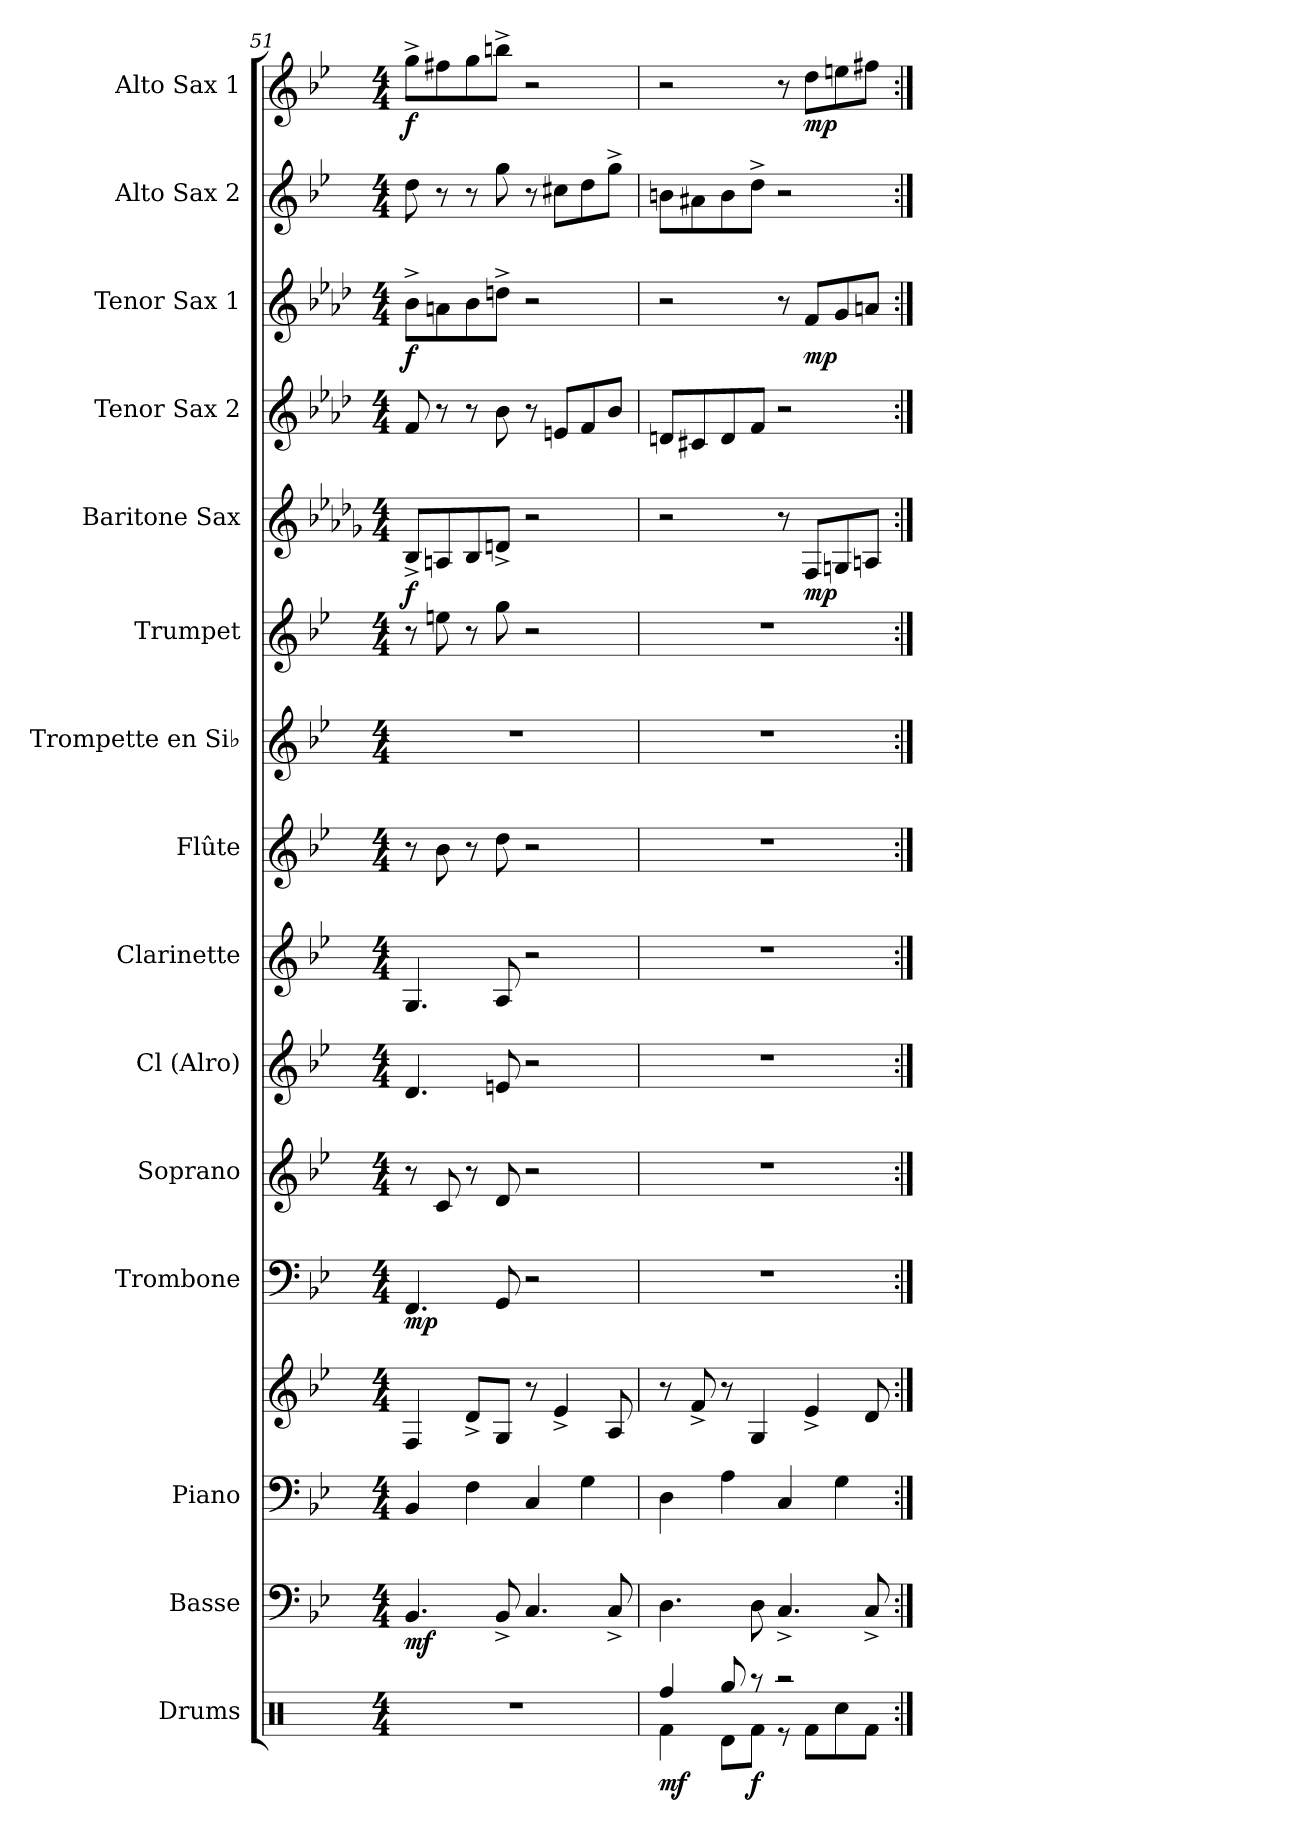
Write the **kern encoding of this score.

**kern	**dynam	**kern	**dynam	**kern	**kern	**dynam	**kern	**dynam	**kern	**kern	**kern	**kern	**kern	**kern	**kern	**dynam	**kern	**kern	**dynam	**kern	**kern	**dynam
*part15	*part15	*part14	*part14	*part13	*part13	*part13	*part12	*part12	*part11	*part10	*part9	*part8	*part7	*part6	*part5	*part5	*part4	*part3	*part3	*part2	*part1	*part1
*staff16	*staff16	*staff15	*staff15	*staff14	*staff13	*staff13/14	*staff12	*staff12	*staff11	*staff10	*staff9	*staff8	*staff7	*staff6	*staff5	*staff5	*staff4	*staff3	*staff3	*staff2	*staff1	*staff1
*I"Drums	*	*I"Basse	*	*I"Piano	*	*	*I"Trombone	*	*I"Soprano	*I"Cl (Alro)	*I"Clarinette	*I"Flûte	*I"Trompette en Si♭	*I"Trumpet	*I"Baritone Sax	*	*I"Tenor Sax 2	*I"Tenor Sax 1	*	*I"Alto Sax 2	*I"Alto Sax 1	*
*	*	*I'B	*	*I'P	*	*	*I'Tb	*	*I'Sop	*I'Cla	*I'Cl	*I'Fl.	*I'Tromp. Si♭	*I'Tp	*I'Bar	*	*	*	*	*I'Sa2	*I'Sa1	*
!!LO:PB:g=z
*clefX	*	*clefF4	*	*clefF4	*clefG2	*	*clefF4	*	*clefG2	*clefG2	*clefG2	*clefG2	*clefG2	*clefG2	*clefG2	*	*clefG2	*clefG2	*	*clefG2	*clefG2	*
*	*	*ITrd7c12	*	*	*	*	*	*	*ITrd1c2	*ITrd5c9	*ITrd1c2	*	*ITrd1c2	*ITrd1c2	*ITrd12c21	*	*ITrd8c14	*ITrd8c14	*	*ITrd5c9	*ITrd5c9	*
*k[]	*	*k[b-e-]	*	*k[b-e-]	*k[b-e-]	*	*k[b-e-]	*	*k[b-e-a-d-]	*k[b-e-a-d-g-]	*k[b-e-a-d-]	*k[b-e-]	*k[b-e-a-d-]	*k[b-e-a-d-]	*k[b-e-a-d-g-]	*	*k[b-e-a-d-]	*k[b-e-a-d-]	*	*k[b-e-a-d-g-]	*k[b-e-a-d-g-]	*
*M4/4	*	*M4/4	*	*M4/4	*M4/4	*	*M4/4	*	*M4/4	*M4/4	*M4/4	*M4/4	*M4/4	*M4/4	*M4/4	*	*M4/4	*M4/4	*	*M4/4	*M4/4	*
=51	=51	=51	=51	=51	=51	=51	=51	=51	=51	=51	=51	=51	=51	=51	=51	=51	=51	=51	=51	=51	=51	=51
!	!	!	!LO:DY:b	!	!	!LO:DY:b=2	!	!	!	!	!	!	!	!	!	!	!	!	!	!	!	!
!	!	!	!	!	!	!LO:DY:n=1:b=2	!	!	!	!	!	!	!	!	!	!	!	!	!	!	!	!
!	!	!	!	!	!	!LO:DY:n=2:b=2	!	!	!	!	!	!	!	!	!	!	!	!	!	!	!	!
!	!	!	!	!	!	!LO:DY:n=3:b=2	!	!	!	!	!	!	!	!	!	!	!	!	!	!	!	!
!	!	!	!	!	!	!LO:DY:n=4:b	!	!	!	!	!	!	!	!	!	!	!	!	!	!	!	!
!	!	!	!	!	!	!LO:DY:n=5:b	!	!LO:DY:b	!	!	!	!	!	!	!	!LO:DY:b	!	!	!LO:DY:b	!	!	!LO:DY:b
1r	.	4.BBB-/	mf	4BB-/	4F/	mp mp mp mp mp mp	4.FF/	mp	8r	4.F/	4.F/	8r	1r	8r	8BB-^/L	f	8F/	8B-^\L	f	8f\	8b-^\L	f
.	.	.	.	.	.	.	.	.	8B-/	.	.	8b-\	.	8ddn\	8AAn/	.	8r	8An\	.	8r	8an\	.
.	.	.	.	4F\	8d^/L	.	.	.	8r	.	.	8r	.	8r	8BB-/	.	8r	8B-\	.	8r	8b-\	.
.	.	8BBB-^/	.	.	8G/J	.	8GG/	.	8c/	8Gn/	8G/	8dd\	.	8ff\	8Dn^/J	.	8B-\	8dn^\J	.	8b-\	8ddn^\J	.
.	.	4.CC/	.	4C/	8r	.	2r	.	2r	2r	2r	2r	.	2r	2r	.	8r	2r	.	8r	2r	.
.	.	.	.	.	4e-^/	.	.	.	.	.	.	.	.	.	.	.	8En/L	.	.	8en\L	.	.
.	.	.	.	4G\	.	.	.	.	.	.	.	.	.	.	.	.	8F/	.	.	8f\	.	.
.	.	8CC^/	.	.	8A/	.	.	.	.	.	.	.	.	.	.	.	8B-/J	.	.	8b-^\J	.	.
=52	=52	=52	=52	=52	=52	=52	=52	=52	=52	=52	=52	=52	=52	=52	=52	=52	=52	=52	=52	=52	=52	=52
*^	*	*	*	*	*	*	*	*	*	*	*	*	*	*	*	*	*	*	*	*	*	*
!	!	!LO:DY:b	!	!	!	!	!	!	!	!	!	!	!	!	!	!	!	!	!	!	!	!	!
4Rff/	4Rf\	mf	4.DD\	.	4D\	8r	.	1r	.	1r	1r	1r	1r	1r	1r	2r	.	8Dn/L	2r	.	8dn\L	2r	.
.	.	.	.	.	.	8f^/	.	.	.	.	.	.	.	.	.	.	.	8C#X/	.	.	8c#X\	.	.
8Rgg/	8Rd\L	.	.	.	4A\	8r	.	.	.	.	.	.	.	.	.	.	.	8D/	.	.	8d\	.	.
!	!	!LO:DY:b	!	!	!	!	!	!	!	!	!	!	!	!	!	!	!	!	!	!	!	!	!
8r	8Rf\J	f	8DD\	.	.	4G/	.	.	.	.	.	.	.	.	.	.	.	8F/J	.	.	8f^\J	.	.
2r	8r	.	4.CC^/	.	4C/	.	.	.	.	.	.	.	.	.	.	8r	.	2r	8r	.	2r	8r	.
!	!	!	!	!	!	!	!	!	!	!	!	!	!	!	!	!	!LO:DY:b	!	!	!LO:DY:b	!	!	!LO:DY:b
.	8Rf\L	.	.	.	.	4e-^/	.	.	.	.	.	.	.	.	.	8FF/L	mp	.	8F/L	mp	.	8f\L	mp
.	8Rcc\	.	.	.	4G\	.	.	.	.	.	.	.	.	.	.	8GGn/	.	.	8G/	.	.	8gn\	.
.	8Rf\J	.	8CC^/	.	.	8d/	.	.	.	.	.	.	.	.	.	8AAn/J	.	.	8An/J	.	.	8an\J	.
*v	*v	*	*	*	*	*	*	*	*	*	*	*	*	*	*	*	*	*	*	*	*	*	*
=:|!	=:|!	=:|!	=:|!	=:|!	=:|!	=:|!	=:|!	=:|!	=:|!	=:|!	=:|!	=:|!	=:|!	=:|!	=:|!	=:|!	=:|!	=:|!	=:|!	=:|!	=:|!	=:|!
*-	*-	*-	*-	*-	*-	*-	*-	*-	*-	*-	*-	*-	*-	*-	*-	*-	*-	*-	*-	*-	*-	*-
